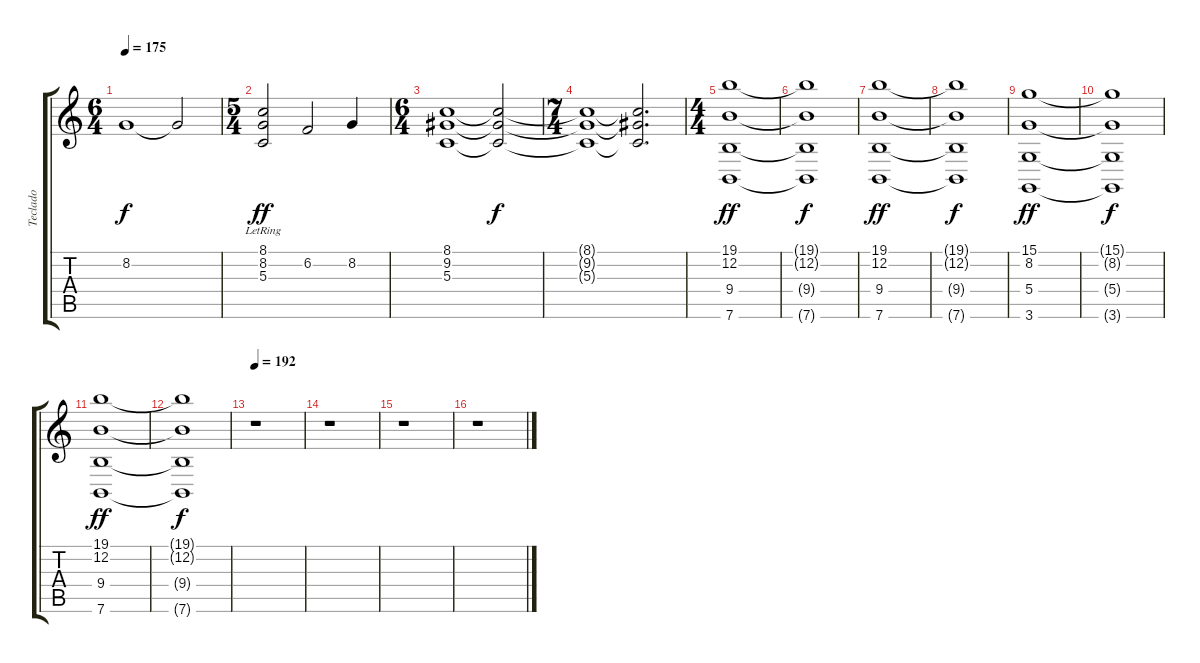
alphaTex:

\track ("Teclado" "Teclado") {instrument pad4choir}
\staff {score tabs}
\tuning (E4 B3 G3 D3 A2 E2) {hide}
\ts (6 4)
\tempo 175
\clef g2
\ks c
8.2{t}.1{dy f} 8.2{t}.2 |
\ts (5 4)
(8.1{lr} 8.2 5.3{lr}).2{dy ff} 6.2.2 8.2.4 |
\ts (6 4)
(8.1 9.2 5.3).1 (8.1{t} 9.2{t} 5.3{t}).2{dy f} |
\ts (7 4)
(8.1{t} 9.2{t} 5.3{t}).1 (8.1{t} 9.2{t} 5.3{t}).2{d} |
\ts (4 4)
(19.1 12.2 9.4 7.6).1{dy ff volume 13} |
(19.1{t} 12.2{t} 9.4{t} 7.6{t}).1{dy f} |
(19.1 12.2 9.4 7.6).1{dy ff} |
(19.1{t} 12.2{t} 9.4{t} 7.6{t}).1{dy f} |
(15.1 8.2 5.4 3.6).1{dy ff} |
(15.1{t} 8.2{t} 5.4{t} 3.6{t}).1{dy f} |
(19.1 12.2 9.4 7.6).1{dy ff} |
(19.1{t} 12.2{t} 9.4{t} 7.6{t}).1{dy f} |
\tempo 192
r.1 |
r.1 |
r.1 |
r.1
